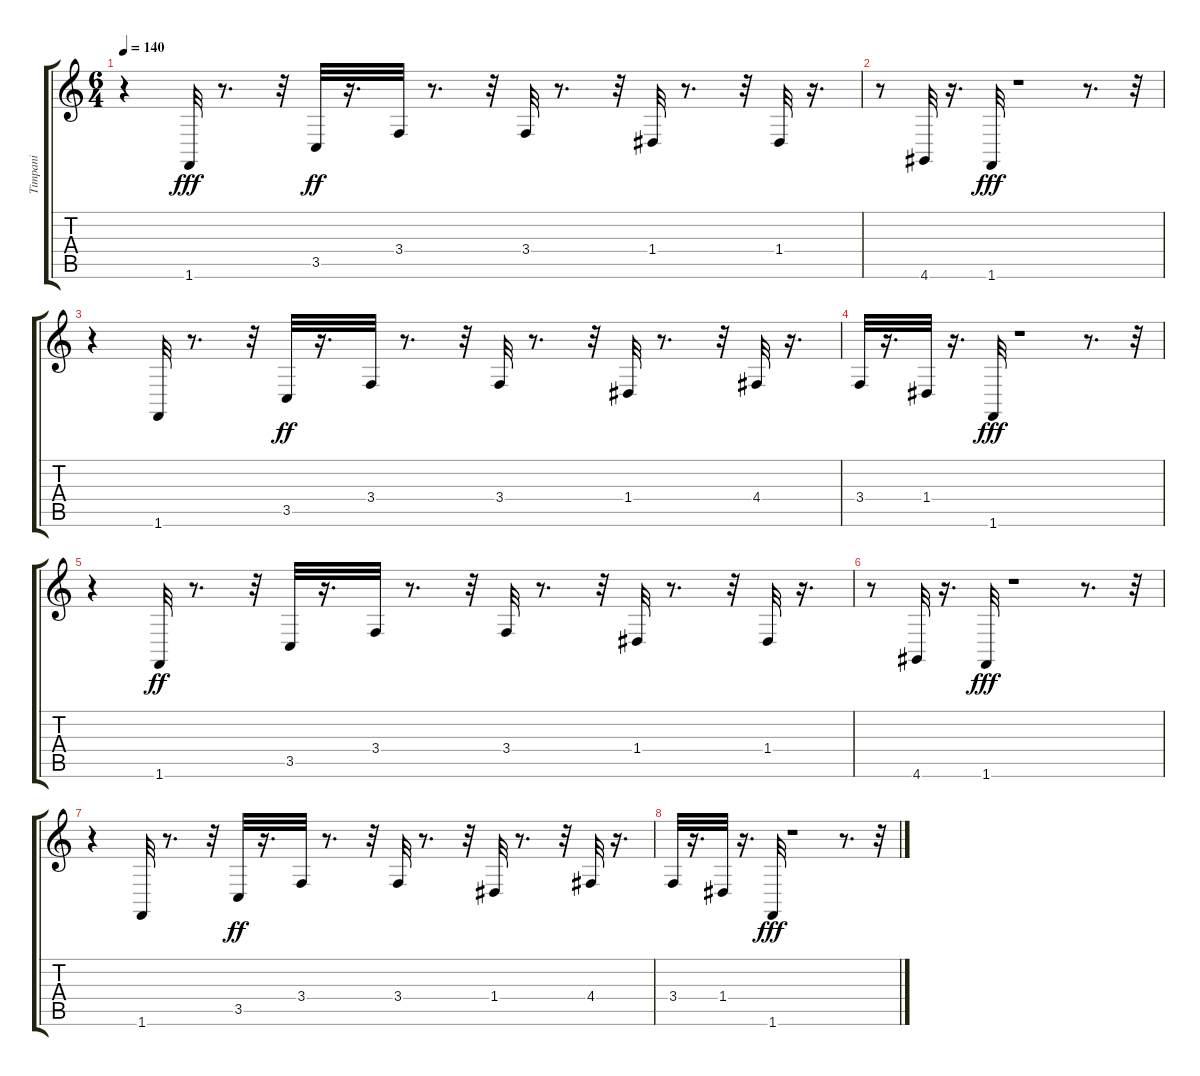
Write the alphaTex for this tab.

\track ("Timpani" "Timpani") {instrument timpani}
\staff {score tabs}
\tuning (E4 B3 G3 D3 A2 E2) {hide}
\ts (6 4)
\tempo 140
\clef g2
\ks c
r.4{dy fff instrument timpani} 1.6.32 r.8{d} r.32 3.5.32{dy ff} r.16{d} 3.4.32 r.8{d} r.32 3.4.32 r.8{d} r.32 1.4.32 r.8{d} r.32 1.4.32 r.16{d} |
r.8 4.6.32 r.16{d} 1.6.32{dy fff} r.1 r.8{d} r.32 |
r.4 1.6.32 r.8{d} r.32 3.5.32{dy ff} r.16{d} 3.4.32 r.8{d} r.32 3.4.32 r.8{d} r.32 1.4.32 r.8{d} r.32 4.4.32 r.16{d} |
3.4.32 r.16{d} 1.4.32 r.16{d} 1.6.32{dy fff} r.1 r.8{d} r.32 |
r.4 1.6.32{dy ff} r.8{d} r.32 3.5.32 r.16{d} 3.4.32 r.8{d} r.32 3.4.32 r.8{d} r.32 1.4.32 r.8{d} r.32 1.4.32 r.16{d} |
r.8 4.6.32 r.16{d} 1.6.32{dy fff} r.1 r.8{d} r.32 |
r.4 1.6.32 r.8{d} r.32 3.5.32{dy ff} r.16{d} 3.4.32 r.8{d} r.32 3.4.32 r.8{d} r.32 1.4.32 r.8{d} r.32 4.4.32 r.16{d} |
3.4.32 r.16{d} 1.4.32 r.16{d} 1.6.32{dy fff} r.1 r.8{d} r.32
